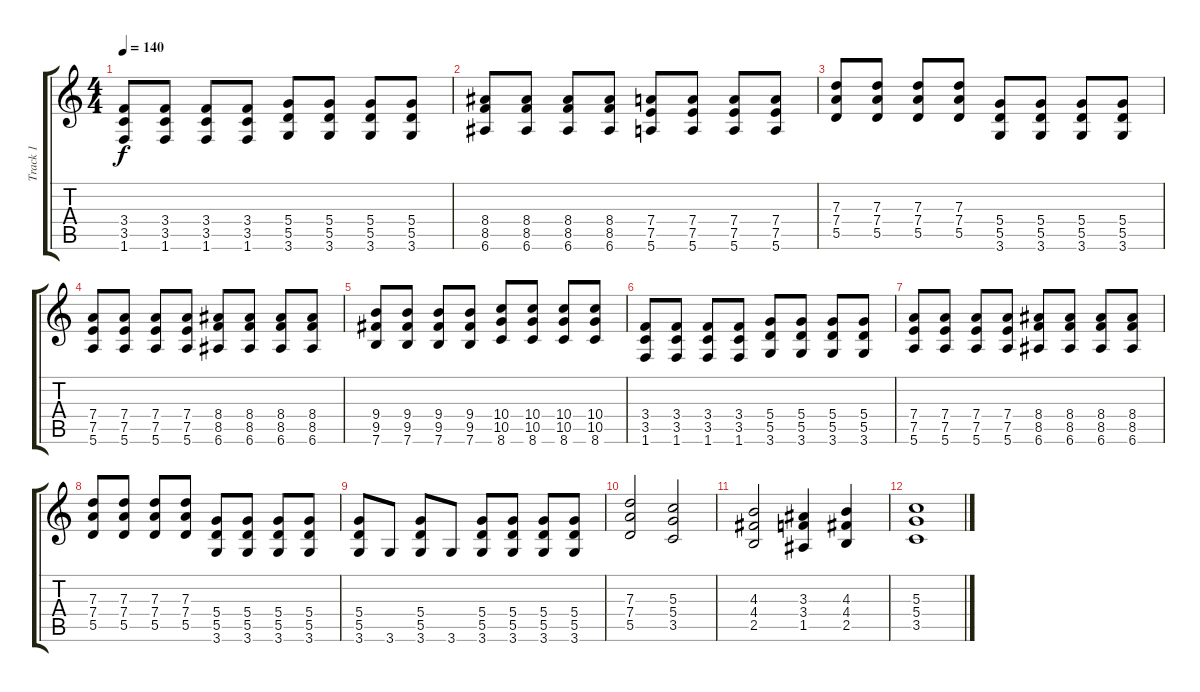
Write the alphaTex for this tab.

\track ("Track 1" "Track 1") {instrument electricguitarclean}
\staff {score tabs}
\tuning (E4 B3 G3 D3 A2 E2) {hide}
\ts (4 4)
\tempo 140
\clef g2
\ks c
(3.4 3.5 1.6).8{dy f} (3.4 3.5 1.6).8 (3.4 3.5 1.6).8 (3.4 3.5 1.6).8 (5.4 5.5 3.6).8 (5.4 5.5 3.6).8 (5.4 5.5 3.6).8 (5.4 5.5 3.6).8 |
(8.4 8.5 6.6).8 (8.4 8.5 6.6).8 (8.4 8.5 6.6).8 (8.4 8.5 6.6).8 (7.4 7.5 5.6).8 (7.4 7.5 5.6).8 (7.4 7.5 5.6).8 (7.4 7.5 5.6).8 |
(7.3 7.4 5.5).8 (7.3 7.4 5.5).8 (7.3 7.4 5.5).8 (7.3 7.4 5.5).8 (5.4 5.5 3.6).8 (5.4 5.5 3.6).8 (5.4 5.5 3.6).8 (5.4 5.5 3.6).8 |
(7.4 7.5 5.6).8 (7.4 7.5 5.6).8 (7.4 7.5 5.6).8 (7.4 7.5 5.6).8 (8.4 8.5 6.6).8 (8.4 8.5 6.6).8 (8.4 8.5 6.6).8 (8.4 8.5 6.6).8 |
(9.4 9.5 7.6).8 (9.4 9.5 7.6).8 (9.4 9.5 7.6).8 (9.4 9.5 7.6).8 (10.4 10.5 8.6).8 (10.4 10.5 8.6).8 (10.4 10.5 8.6).8 (10.4 10.5 8.6).8 |
(3.4 3.5 1.6).8 (3.4 3.5 1.6).8 (3.4 3.5 1.6).8 (3.4 3.5 1.6).8 (5.4 5.5 3.6).8 (5.4 5.5 3.6).8 (5.4 5.5 3.6).8 (5.4 5.5 3.6).8 |
(7.4 7.5 5.6).8 (7.4 7.5 5.6).8 (7.4 7.5 5.6).8 (7.4 7.5 5.6).8 (8.4 8.5 6.6).8 (8.4 8.5 6.6).8 (8.4 8.5 6.6).8 (8.4 8.5 6.6).8 |
(7.3 7.4 5.5).8 (7.3 7.4 5.5).8 (7.3 7.4 5.5).8 (7.3 7.4 5.5).8 (5.4 5.5 3.6).8 (5.4 5.5 3.6).8 (5.4 5.5 3.6).8 (5.4 5.5 3.6).8 |
(5.4 5.5 3.6).8 3.6.8 (5.4 5.5 3.6).8 3.6.8 (5.4 5.5 3.6).8 (5.4 5.5 3.6).8 (5.4 5.5 3.6).8 (5.4 5.5 3.6).8 |
(7.3 7.4 5.5).2 (5.3 5.4 3.5).2 |
(4.3 4.4 2.5).2 (3.3 3.4 1.5).4 (4.3 4.4 2.5).4 |
(5.3 5.4 3.5).1
